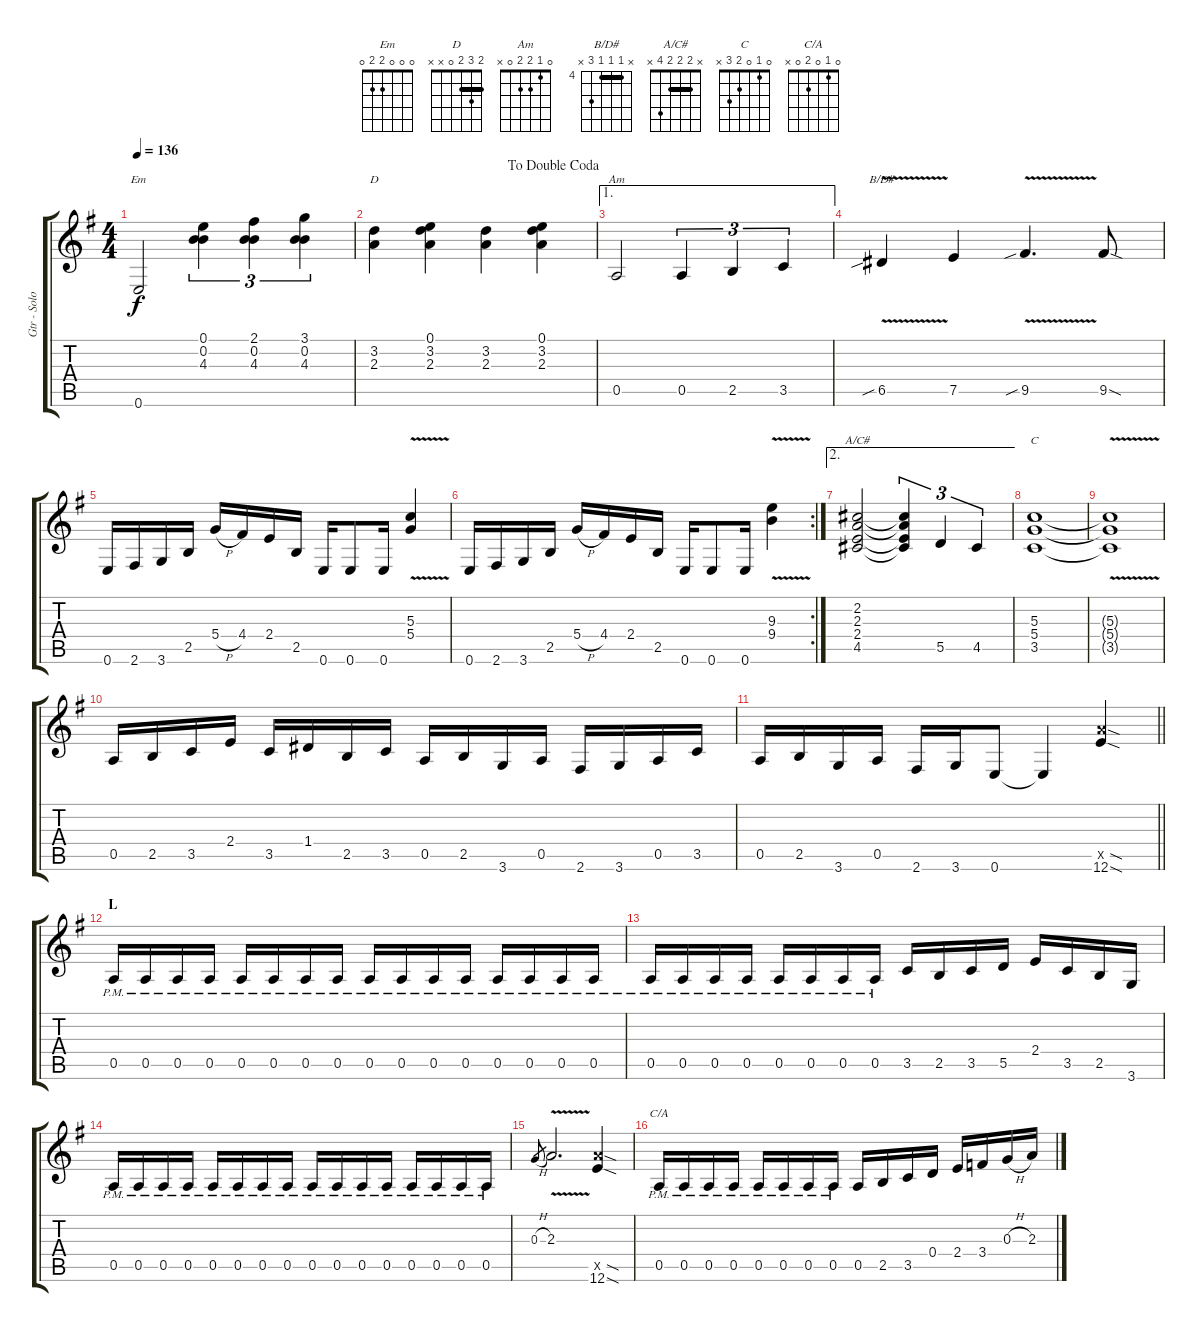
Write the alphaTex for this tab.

\track ("Gtr - Solo" "Gtr - Solo") {instrument overdrivenguitar}
\staff {score tabs}
\tuning (E4 B3 G3 D3 A2 E2) {hide}
\chord ("Em" 0 0 0 2 2 0)
\chord ("D" 2 3 2 0 x x) {barre 2}
\chord ("Am" 0 1 2 2 0 x)
\chord ("B/D#" x 4 4 4 6 x) {firstfret 4 barre 4}
\chord ("A/C#" x 2 2 2 4 x) {barre 2}
\chord ("C" 0 1 0 2 3 x)
\chord ("C/A" 0 1 0 2 0 x)
\ts (4 4)
\tempo 136
\clef g2
\ks eminor
0.6.2{ch "Em" dy f} (0.1 0.2 4.3).4{tu (3 2)} (2.1 0.2 4.3).4{tu (3 2)} (3.1 0.2 4.3).4{tu (3 2)} |
\jump dadoublecoda
(3.2 2.3).4{ch "D"} (0.1 3.2 2.3).4 (3.2 2.3).4 (0.1 3.2 2.3).4 |
\ae 1
0.5.2{ch "Am"} 0.5.4{tu (3 2)} 2.5.4{tu (3 2)} 3.5.4{tu (3 2)} |
6.5{v sib}.4{ch "B/D#"} 7.5.4 9.5{v sib}.4{d} 9.5{sod}.8 |
0.6.16 2.6.16 3.6.16 2.5.16 5.4{h}.16 4.4.16 2.4.16 2.5.16 0.6.16 0.6.8 0.6.16 (5.3{v} 5.4{v}).4 |
\rc 2
0.6.16 2.6.16 3.6.16 2.5.16 5.4{h}.16 4.4.16 2.4.16 2.5.16 0.6.16 0.6.8 0.6.16 (9.3{v} 9.4{v}).4 |
\ae 2
(2.2 2.3 2.4 4.5).2{ch "A/C#"} (2.2{t} 2.3{t} 2.4{t} 4.5{t}).4{tu (3 2)} 5.5.4{tu (3 2)} 4.5.4{tu (3 2)} |
(5.3 5.4 3.5).1{ch "C"} |
(5.3{v t} 5.4{v t} 3.5{v t}).1 |
0.5.16 2.5.16 3.5.16 2.4.16 3.5.16 1.4.16 2.5.16 3.5.16 0.5.16 2.5.16 3.6.16 0.5.16 2.6.16 3.6.16 0.5.16 3.5.16 |
\barLineRight lightlight
0.5.16 2.5.16 3.6.16 0.5.16 2.6.16 3.6.16 0.6.8 0.6{t}.4 (12.5{sod x} 12.6{sod}).4 |
\section ("" "L")
0.5{pm}.16 0.5{pm}.16 0.5{pm}.16 0.5{pm}.16 0.5{pm}.16 0.5{pm}.16 0.5{pm}.16 0.5{pm}.16 0.5{pm}.16 0.5{pm}.16 0.5{pm}.16 0.5{pm}.16 0.5{pm}.16 0.5{pm}.16 0.5{pm}.16 0.5{pm}.16 |
0.5{pm}.16 0.5{pm}.16 0.5{pm}.16 0.5{pm}.16 0.5{pm}.16 0.5{pm}.16 0.5{pm}.16 0.5{pm}.16 3.5.16 2.5.16 3.5.16 5.5.16 2.4.16 3.5.16 2.5.16 3.6.16 |
0.5{pm}.16 0.5{pm}.16 0.5{pm}.16 0.5{pm}.16 0.5{pm}.16 0.5{pm}.16 0.5{pm}.16 0.5{pm}.16 0.5{pm}.16 0.5{pm}.16 0.5{pm}.16 0.5{pm}.16 0.5{pm}.16 0.5{pm}.16 0.5{pm}.16 0.5{pm}.16 |
0.3{h}.8{gr} 2.3{v}.2{d} (12.5{sod x} 12.6{sod}).4 |
0.5{pm}.16{ch "C/A"} 0.5{pm}.16 0.5{pm}.16 0.5{pm}.16 0.5{pm}.16 0.5{pm}.16 0.5{pm}.16 0.5{pm}.16 0.5.16 2.5.16 3.5.16 0.4.16 2.4.16 3.4.16 0.3{h}.16 2.3.16
